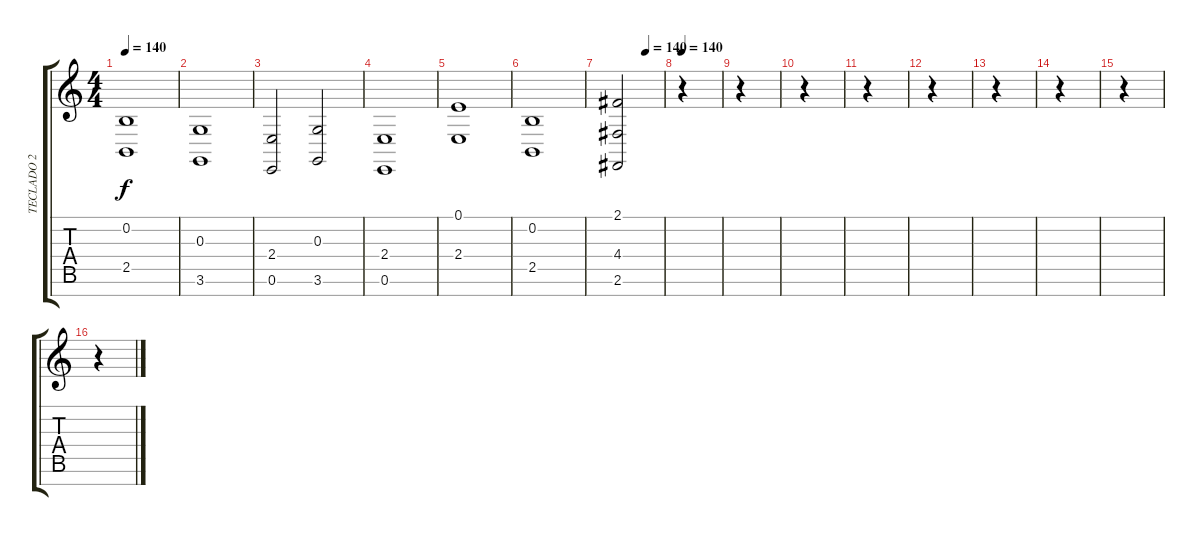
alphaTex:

\track ("TECLADO 2" "TECLADO 2") {instrument stringensemble2}
\staff {score tabs}
\tuning (E4 B3 G3 D3 A2 E2 B1) {hide}
\ts (4 4)
\tempo 140
\tempo 120
\tempo 140
\clef g2
\ks c
(0.2 2.5).1{dy f volume 12 instrument stringensemble2} |
(0.3 3.6).1 |
(2.4 0.6).2 (0.3 3.6).2 |
(2.4 0.6).1 |
(0.1 2.4).1 |
(0.2 2.5).1 |
\tempo (140 0.625)
(2.1 4.4 2.6).2 |
\tempo 140
r.4 |
r.4 |
r.4 |
r.4 |
r.4 |
r.4 |
r.4 |
r.4 |
r.4
